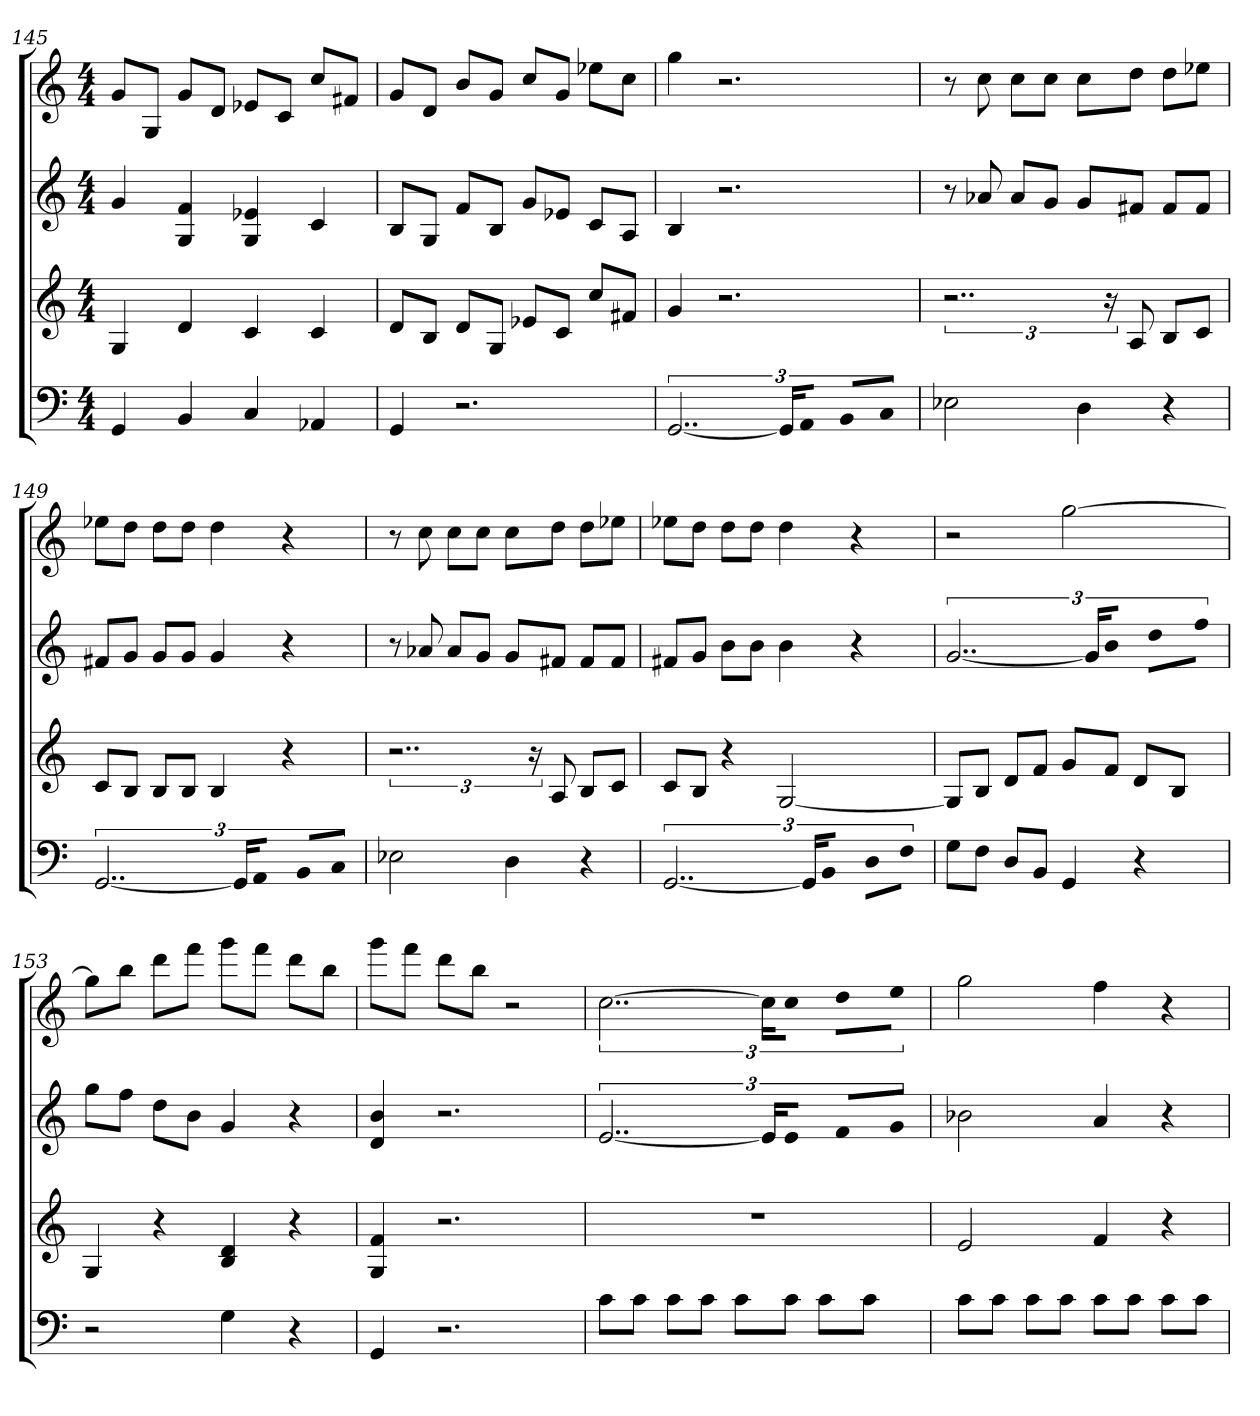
**kern	**kern	**kern	**kern
*part4	*part3	*part2	*part1
*staff4	*staff3	*staff2	*staff1
*k[]	*k[]	*k[]	*k[]
*C:	*C:	*C:	*C:
*M4/4	*M4/4	*M4/4	*M4/4
=145	=145	=145	=145
4GG	4G	4g	8gL
.	.	.	8GJ
4BB	4d	4G 4f	8gL
.	.	.	8dJ
4C	4c	4G 4e-X	8e-XL
.	.	.	8cJ
4AA-X	4c	4c	8ccL
.	.	.	8f#XJ
=146	=146	=146	=146
4GG	8dL	8BL	8gL
.	8BJ	8GJ	8dJ
2.r	8dL	8fL	8bL
.	8GJ	8BJ	8gJ
.	8e-XL	8gL	8ccL
.	8cJ	8e-XJ	8gJ
.	8ccL	8cL	8ee-XL
.	8f#XJ	8AJ	8ccJ
=147	=147	=147	=147
[3..GG	4g	4B	4gg
.	2.r	2.r	2.r
24GGKL]	.	.	.
8AAJ	.	.	.
8BBL	.	.	.
8CJ	.	.	.
=148	=148	=148	=148
2E-X	3..r	8r	8r
.	.	8a-X	8cc
.	.	8a-L	8ccL
.	.	8gJ	8ccJ
4D	.	8gL	8ccL
.	24r	.	.
.	8A	8f#XJ	8ddJ
4r	8BL	8f#L	8ddL
.	8cJ	8f#J	8ee-XJ
=149	=149	=149	=149
[3..GG	8cL	8f#XL	8ee-XL
.	8BJ	8gJ	8ddJ
.	8BL	8gL	8ddL
.	8BJ	8gJ	8ddJ
.	4B	4g	4dd
24GGKL]	.	.	.
8AAJ	.	.	.
8BBL	4r	4r	4r
8CJ	.	.	.
=150	=150	=150	=150
2E-X	3..r	8r	8r
.	.	8a-X	8cc
.	.	8a-L	8ccL
.	.	8gJ	8ccJ
4D	.	8gL	8ccL
.	24r	.	.
.	8A	8f#XJ	8ddJ
4r	8BL	8f#L	8ddL
.	8cJ	8f#J	8ee-XJ
=151	=151	=151	=151
[3..GG	8cL	8f#XL	8ee-XL
.	8BJ	8gJ	8ddJ
.	4r	8bL	8ddL
.	.	8bJ	8ddJ
.	[2G	4b	4dd
24GGKL]	.	.	.
8BBJ	.	.	.
8DL	.	4r	4r
8FJ	.	.	.
=152	=152	=152	=152
8GL	8GL]	[3..g	2r
8FJ	8BJ	.	.
8DL	8dL	.	.
8BBJ	8fJ	.	.
4GG	8gL	.	[2gg
.	.	24gKL]	.
.	8fJ	8bJ	.
4r	8dL	8ddL	.
.	8BJ	8ffJ	.
=153	=153	=153	=153
2r	4G	8ggL	8ggL]
.	.	8ffJ	8bbJ
.	4r	8ddL	8dddL
.	.	8bJ	8fffJ
4G	4B 4d	4g	8gggL
.	.	.	8fffJ
4r	4r	4r	8dddL
.	.	.	8bbJ
=154	=154	=154	=154
4GG	4G 4f	4d 4b	8gggL
.	.	.	8fffJ
2.r	2.r	2.r	8dddL
.	.	.	8bbJ
.	.	.	2r
=155	=155	=155	=155
8cL	1r	[3..e	[3..cc
8cJ	.	.	.
8cL	.	.	.
8cJ	.	.	.
8cL	.	.	.
.	.	24eKL]	24ccKL]
8cJ	.	8eJ	8ccJ
8cL	.	8fL	8ddL
8cJ	.	8gJ	8eeJ
=156	=156	=156	=156
8cL	2e	2b-X	2gg
8cJ	.	.	.
8cL	.	.	.
8cJ	.	.	.
8cL	4f	4a	4ff
8cJ	.	.	.
8cL	4r	4r	4r
8cJ	.	.	.
=	=	=	=
*-	*-	*-	*-
